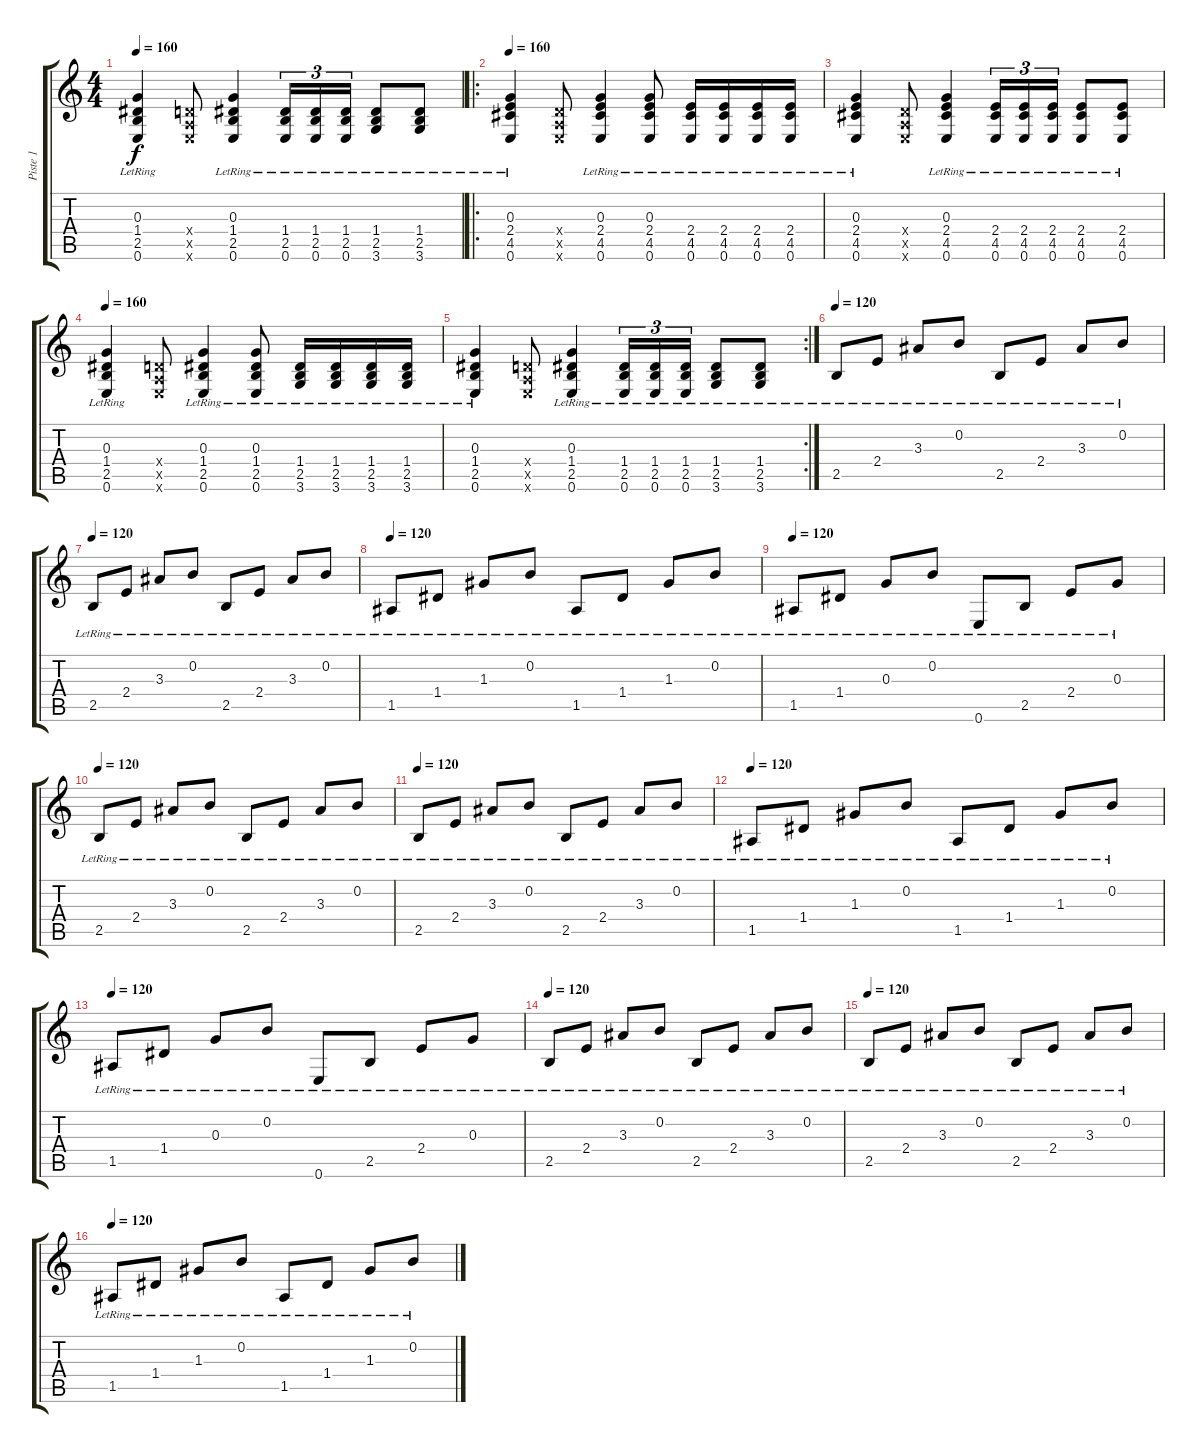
\track ("Piste 1" "Piste 1") {instrument acousticguitarnylon}
\staff {score tabs}
\tuning (E4 B3 G3 D3 A2 E2) {hide}
\ts (4 4)
\tempo 160
\clef g2
\ks c
(0.3{lr} 1.4{lr} 2.5{lr} 0.6{lr}).4{dy f} (0.4{x} 0.5{x} 0.6{x}).8 (0.3{lr} 1.4{lr} 2.5{lr} 0.6{lr}).4 (1.4{lr} 2.5{lr} 0.6{lr}).16{tu (3 2)} (1.4{lr} 2.5{lr} 0.6{lr}).16{tu (3 2)} (1.4{lr} 2.5{lr} 0.6{lr}).16{tu (3 2)} (1.4{lr} 2.5{lr} 3.6{lr}).8 (1.4{lr} 2.5{lr} 3.6{lr}).8 |
\ro
\tempo 160
(0.3{lr} 2.4{lr} 4.5{lr} 0.6{lr}).4 (0.4{x} 0.5{x} 0.6{x}).8 (0.3{lr} 2.4{lr} 4.5{lr} 0.6{lr}).4 (0.3{lr} 2.4{lr} 4.5{lr} 0.6{lr}).8 (2.4{lr} 4.5{lr} 0.6{lr}).16 (2.4{lr} 4.5{lr} 0.6{lr}).16 (2.4{lr} 4.5{lr} 0.6{lr}).16 (2.4{lr} 4.5{lr} 0.6{lr}).16 |
(0.3{lr} 2.4{lr} 4.5{lr} 0.6{lr}).4 (0.4{x} 0.5{x} 0.6{x}).8 (0.3{lr} 2.4{lr} 4.5{lr} 0.6{lr}).4 (2.4{lr} 4.5{lr} 0.6{lr}).16{tu (3 2)} (2.4{lr} 4.5{lr} 0.6{lr}).16{tu (3 2)} (2.4{lr} 4.5{lr} 0.6{lr}).16{tu (3 2)} (2.4{lr} 4.5{lr} 0.6{lr}).8 (2.4{lr} 4.5{lr} 0.6{lr}).8 |
\tempo 160
(0.3{lr} 1.4{lr} 2.5{lr} 0.6{lr}).4 (0.4{x} 0.5{x} 0.6{x}).8 (0.3{lr} 1.4{lr} 2.5{lr} 0.6{lr}).4 (0.3{lr} 1.4{lr} 2.5{lr} 0.6{lr}).8 (1.4{lr} 2.5{lr} 3.6{lr}).16 (1.4{lr} 2.5{lr} 3.6{lr}).16 (1.4{lr} 2.5{lr} 3.6{lr}).16 (1.4{lr} 2.5{lr} 3.6{lr}).16 |
\rc 2
(0.3{lr} 1.4{lr} 2.5{lr} 0.6{lr}).4 (0.4{x} 0.5{x} 0.6{x}).8 (0.3{lr} 1.4{lr} 2.5{lr} 0.6{lr}).4 (1.4{lr} 2.5{lr} 0.6{lr}).16{tu (3 2)} (1.4{lr} 2.5{lr} 0.6{lr}).16{tu (3 2)} (1.4{lr} 2.5{lr} 0.6{lr}).16{tu (3 2)} (1.4{lr} 2.5{lr} 3.6{lr}).8 (1.4{lr} 2.5{lr} 3.6{lr}).8 |
\tempo 120
2.5{lr}.8 2.4{lr}.8 3.3{lr}.8 0.2{lr}.8 2.5{lr}.8 2.4{lr}.8 3.3{lr}.8 0.2{lr}.8 |
\tempo 120
2.5{lr}.8 2.4{lr}.8 3.3{lr}.8 0.2{lr}.8 2.5{lr}.8 2.4{lr}.8 3.3{lr}.8 0.2{lr}.8 |
\tempo 120
1.5{lr}.8 1.4{lr}.8 1.3{lr}.8 0.2{lr}.8 1.5{lr}.8 1.4{lr}.8 1.3{lr}.8 0.2{lr}.8 |
\tempo 120
1.5{lr}.8 1.4{lr}.8 0.3{lr}.8 0.2{lr}.8 0.6{lr}.8 2.5{lr}.8 2.4{lr}.8 0.3{lr}.8 |
\tempo 120
2.5{lr}.8 2.4{lr}.8 3.3{lr}.8 0.2{lr}.8 2.5{lr}.8 2.4{lr}.8 3.3{lr}.8 0.2{lr}.8 |
\tempo 120
2.5{lr}.8 2.4{lr}.8 3.3{lr}.8 0.2{lr}.8 2.5{lr}.8 2.4{lr}.8 3.3{lr}.8 0.2{lr}.8 |
\tempo 120
1.5{lr}.8 1.4{lr}.8 1.3{lr}.8 0.2{lr}.8 1.5{lr}.8 1.4{lr}.8 1.3{lr}.8 0.2{lr}.8 |
\tempo 120
1.5{lr}.8 1.4{lr}.8 0.3{lr}.8 0.2{lr}.8 0.6{lr}.8 2.5{lr}.8 2.4{lr}.8 0.3{lr}.8 |
\tempo 120
2.5{lr}.8 2.4{lr}.8 3.3{lr}.8 0.2{lr}.8 2.5{lr}.8 2.4{lr}.8 3.3{lr}.8 0.2{lr}.8 |
\tempo 120
2.5{lr}.8 2.4{lr}.8 3.3{lr}.8 0.2{lr}.8 2.5{lr}.8 2.4{lr}.8 3.3{lr}.8 0.2{lr}.8 |
\tempo 120
1.5{lr}.8 1.4{lr}.8 1.3{lr}.8 0.2{lr}.8 1.5{lr}.8 1.4{lr}.8 1.3{lr}.8 0.2{lr}.8
